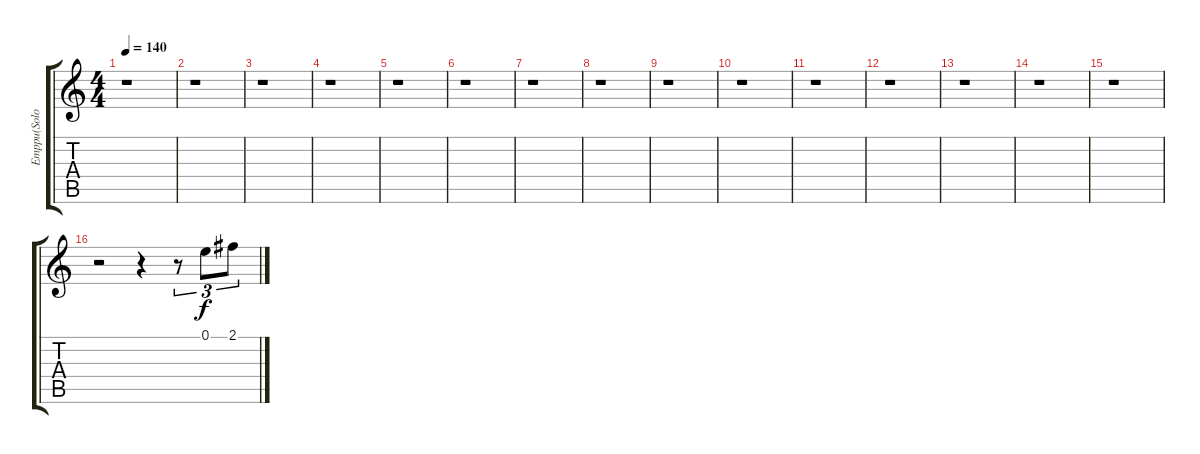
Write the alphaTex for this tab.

\track ("Emppu(Solo Guitar)" "Emppu(Solo") {instrument distortionguitar}
\staff {score tabs}
\tuning (E4 B3 G3 D3 A2 E2) {hide}
\ts (4 4)
\tempo 140
\clef g2
\ks c
r.1{dy f} |
r.1 |
r.1 |
r.1 |
r.1 |
r.1 |
r.1 |
r.1 |
r.1 |
r.1 |
r.1 |
r.1 |
r.1 |
r.1 |
r.1 |
r.2 r.4 r.8{tu (3 2)} 0.1.8{tu (3 2)} 2.1.8{tu (3 2)}
